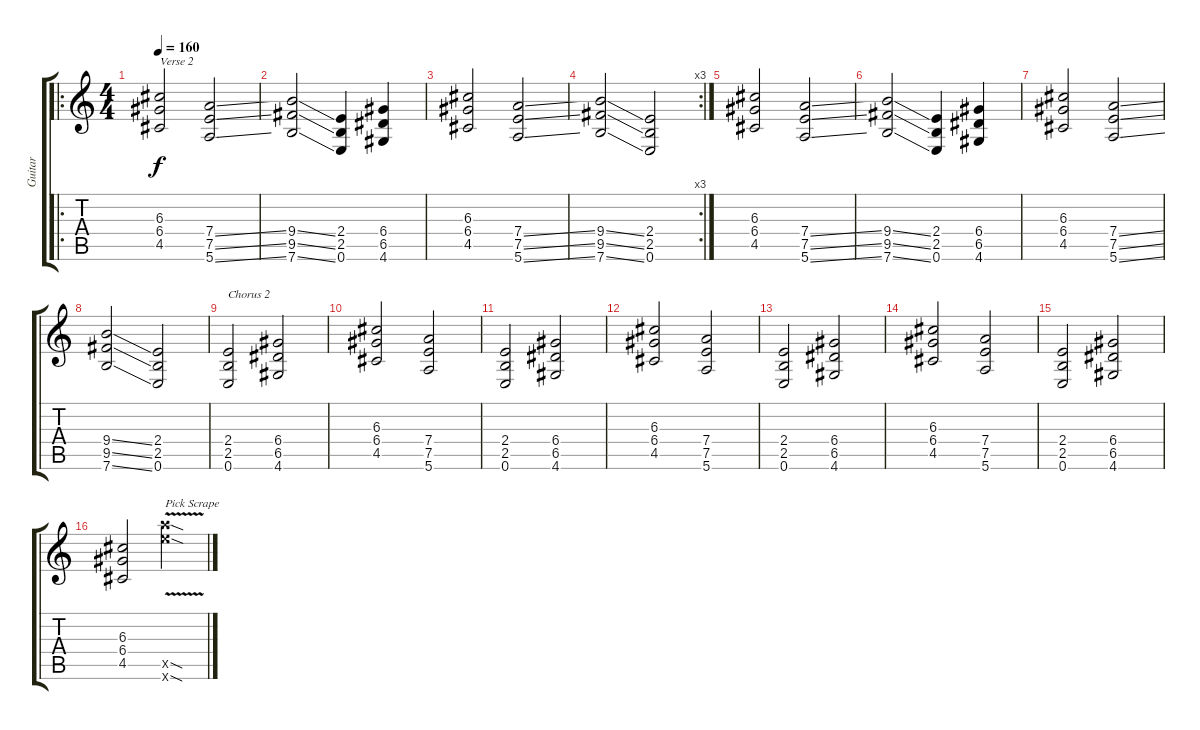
\track ("Guitar" "Guitar") {instrument distortionguitar}
\staff {score tabs}
\tuning (E4 B3 G3 D3 A2 E2) {hide}
\ro
\ts (4 4)
\tempo 160
\clef g2
\ks c
(6.3 6.4 4.5).2{txt "Verse 2" dy f} (7.4{ss} 7.5{ss} 5.6{ss}).2 |
(9.4{ss} 9.5{ss} 7.6{ss}).2 (2.4 2.5 0.6).4 (6.4 6.5 4.6).4 |
(6.3 6.4 4.5).2 (7.4{ss} 7.5{ss} 5.6{ss}).2 |
\rc 3
(9.4{ss} 9.5{ss} 7.6{ss}).2 (2.4 2.5 0.6).2 |
(6.3 6.4 4.5).2 (7.4{ss} 7.5{ss} 5.6{ss}).2 |
(9.4{ss} 9.5{ss} 7.6{ss}).2 (2.4 2.5 0.6).4 (6.4 6.5 4.6).4 |
(6.3 6.4 4.5).2 (7.4{ss} 7.5{ss} 5.6{ss}).2 |
(9.4{ss} 9.5{ss} 7.6{ss}).2 (2.4 2.5 0.6).2 |
(2.4 2.5 0.6).2{txt "Chorus 2"} (6.4 6.5 4.6).2 |
(6.3 6.4 4.5).2 (7.4 7.5 5.6).2 |
(2.4 2.5 0.6).2 (6.4 6.5 4.6).2 |
(6.3 6.4 4.5).2 (7.4 7.5 5.6).2 |
(2.4 2.5 0.6).2 (6.4 6.5 4.6).2 |
(6.3 6.4 4.5).2 (7.4 7.5 5.6).2 |
(2.4 2.5 0.6).2 (6.4 6.5 4.6).2 |
(6.3 6.4 4.5).2 (24.5{v sod x} 24.6{v sod x}).2{txt "Pick Scrape"}
